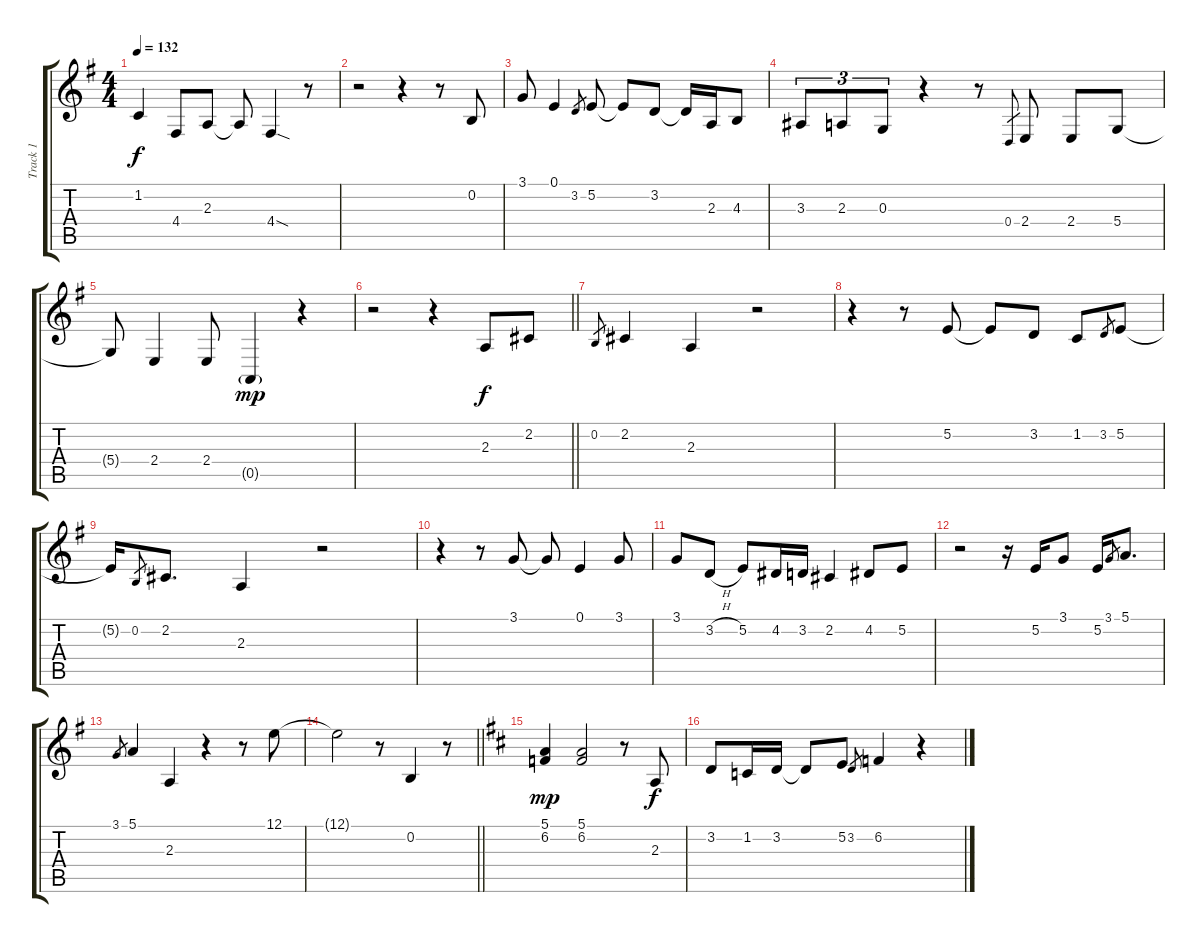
\track ("Track 1" "Track 1") {instrument tenorsax}
\staff {score tabs}
\tuning (E4 B3 G3 D3 A2 E2) {hide}
\ts (4 4)
\tempo 132
\clef g2
\ks eminor
1.2.4{dy f} 4.4.8 2.3.8 2.3{t}.8 4.4{sod}.4 r.8 |
r.2 r.4 r.8 0.2.8 |
3.1.8 0.1.4 3.2.8{gr} 5.2.8 5.2{t}.8 3.2.8 3.2{t}.16 2.3.16 4.3.8 |
3.3.8{tu (3 2)} 2.3.8{tu (3 2)} 0.3.8{tu (3 2)} r.4 r.8 0.4.8{gr} 2.4.8 2.4.8 5.4.8 |
5.4{t}.8 2.4.4 2.4.8 0.5{g}.4{dy mp} r.4 |
\barLineRight lightlight
r.2 r.4 2.3.8{dy f} 2.2.8 |
0.2.8{gr} 2.2.4 2.3.4 r.2 |
r.4 r.8 5.2.8 5.2{t}.8 3.2.8 1.2.8 3.2.8{gr} 5.2.8 |
5.2{t}.16 0.2.8{gr} 2.2.8{d} 2.3.4 r.2 |
r.4 r.8 3.1.8 3.1{t}.8 0.1.4 3.1.8 |
3.1.8 3.2{h}.8 5.2.8 4.2.16 3.2.16 2.2.4 4.2.8 5.2.8 |
r.2 r.16 5.2.16 3.1.8 5.2.16 3.1.8{gr} 5.1.8{d} |
3.1.8{gr} 5.1.4 2.3.4 r.4 r.8 12.1.8 |
\barLineRight lightlight
12.1{t}.2 r.8 0.2.4 r.8 |
\ks d
(5.1 6.2).4{dy mp} (5.1 6.2).2 r.8 2.3.8{dy f} |
3.2.8 1.2.16 3.2.16 3.2{t}.8 5.2.8 3.2.8{gr} 6.2.4 r.4
